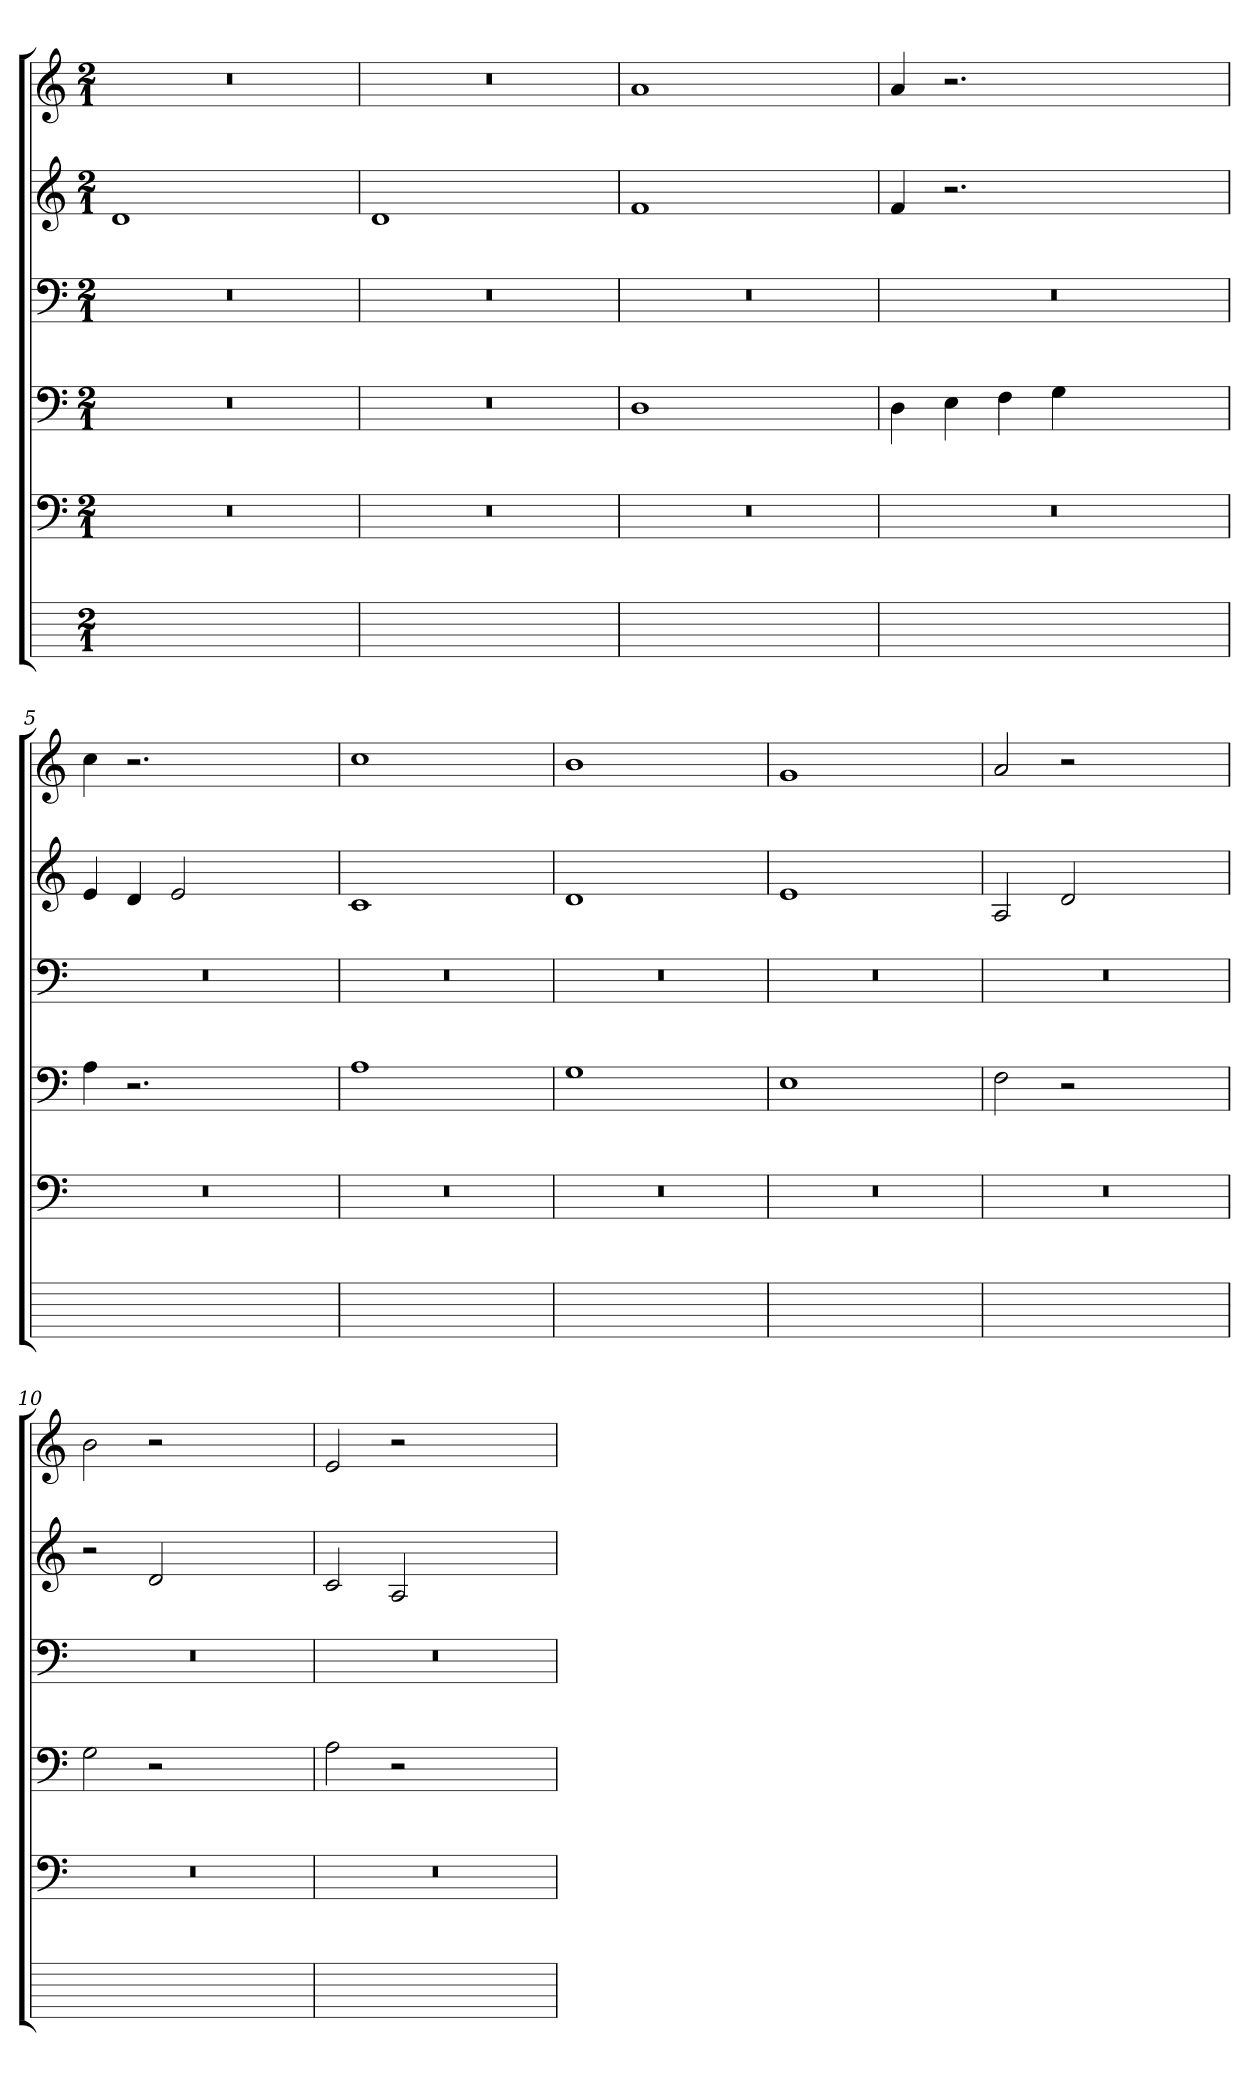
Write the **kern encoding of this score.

**kern	**kern	**kern	**kern	**kern	**kern
*part6	*part5	*part4	*part3	*part2	*part1
*staff6	*staff5	*staff4	*staff3	*staff2	*staff1
*stria6	*	*	*	*	*
*	*clefF4	*clefF4	*clefF4	*clefG2	*clefG2
*	*k[]	*k[]	*k[]	*k[]	*k[]
*	*C:	*C:	*C:	*C:	*C:
*M2/1	*M2/1	*M2/1	*M2/1	*M2/1	*M2/1
=1	=1	=1	=1	=1	=1
0ryy	0r	0r	0r	1d	0r
.	.	.	.	1ryy	.
=2	=2	=2	=2	=2	=2
0ryy	0r	0r	0r	1di	0r
.	.	.	.	1ryy	.
=3	=3	=3	=3	=3	=3
0ryy	0r	1D	0r	1f	1a
.	.	1ryy	.	1ryy	1ryy
=4	=4	=4	=4	=4	=4
0ryy	0r	4Di	0r	4f	4ai
.	.	4Ej	.	2.r	2.r
.	.	4Fj	.	.	.
.	.	4Gj	.	.	.
.	.	1ryy	.	1ryy	1ryy
=5	=5	=5	=5	=5	=5
0ryy	0r	4A	0r	4e	4cc
.	.	2.r	.	4dj	2.r
.	.	.	.	2ei	.
.	.	1ryy	.	1ryy	1ryy
=6	=6	=6	=6	=6	=6
0ryy	0r	1A	0r	1c	1cc
.	.	1ryy	.	1ryy	1ryy
=7	=7	=7	=7	=7	=7
0ryy	0r	1G	0r	1d	1b
.	.	1ryy	.	1ryy	1ryy
=8	=8	=8	=8	=8	=8
0ryy	0r	1E	0r	1e	1g
.	.	1ryy	.	1ryy	1ryy
=9	=9	=9	=9	=9	=9
0ryy	0r	2F	0r	2A	2a
.	.	2r	.	2d	2r
.	.	1ryy	.	1ryy	1ryy
=10	=10	=10	=10	=10	=10
0ryy	0r	2G	0r	2r	2b
.	.	2r	.	2d	2r
.	.	1ryy	.	1ryy	1ryy
=11	=11	=11	=11	=11	=11
0ryy	0r	2A	0r	2c	2e
.	.	2r	.	2A	2r
.	.	1ryy	.	1ryy	1ryy
=	=	=	=	=	=
*-	*-	*-	*-	*-	*-
